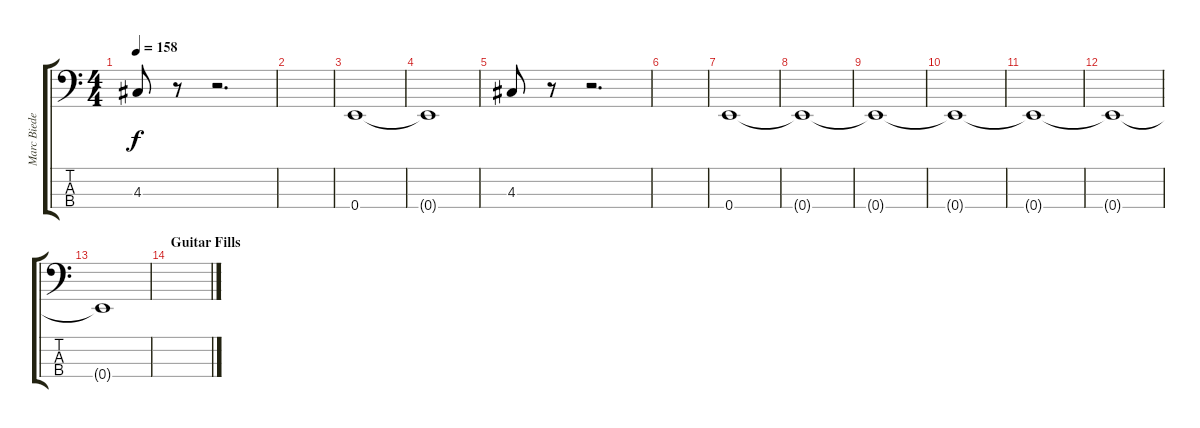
\track ("Marc Biedermann" "Marc Biede") {instrument electricbasspick}
\staff {score tabs}
\tuning (G2 D2 A1 E1) {hide}
\ts (4 4)
\tempo 158
\clef f4
\ks c
4.3.8{dy f} r.8 r.2{d} |
|
0.4.1 |
0.4{t}.1 |
4.3.8 r.8 r.2{d} |
|
0.4.1 |
0.4{t}.1 |
0.4{t}.1 |
0.4{t}.1 |
0.4{t}.1{volume 2} |
0.4{t}.1 |
0.4{t}.1 |
\section ("" "Guitar Fills")
